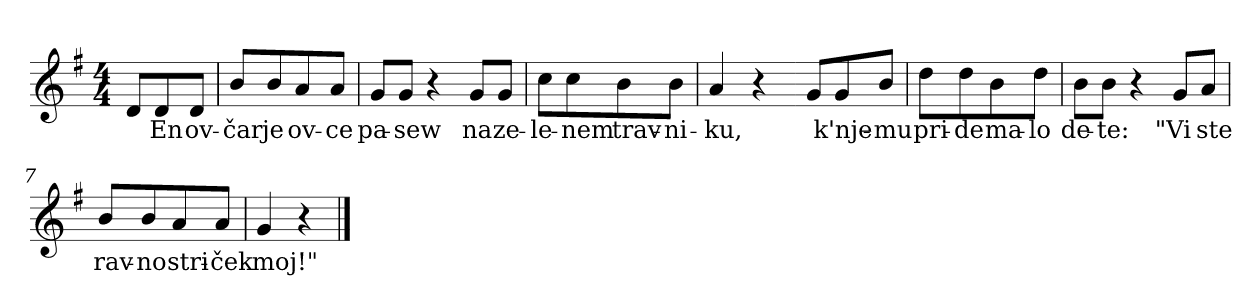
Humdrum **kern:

**kern	**text
*part1	*part1
*staff1	*staff1
*clefG2	*
*k[f#]	*
*G:	*
*M4/4	*
=	=
8d/L	.
*MM88	*
8d/	En
8d/J	ov-
=1	=1
8b/L	-čar
8b/	je
8a/	ov-
8a/J	-ce
=2	=2
8g/L	pa-
8g/J	-sew
4r	.
8g/L	na
8g/J	ze-
=3	=3
8cc\L	-le-
8cc\	-nem
8b\	trav-
8b\J	-ni-
=4	=4
4a/	-ku,
4r	.
=4X1-	=4X1-
8g/L	.
8g/	k'nje-
8b/J	-mu
=5	=5
8dd\L	pri-
8dd\	-de
8b\	ma-
8dd\J	-lo
!!LO:LB:g=z
=6	=6
8b\L	de-
8b\J	-te:
4r	.
8g/L	"Vi
8a/J	ste
=7	=7
8b/L	rav-
8b/	-no
8a/	stri-
8a/J	-ček
=8	=8
4g/	moj!"
4r	.
==	==
*-	*-
